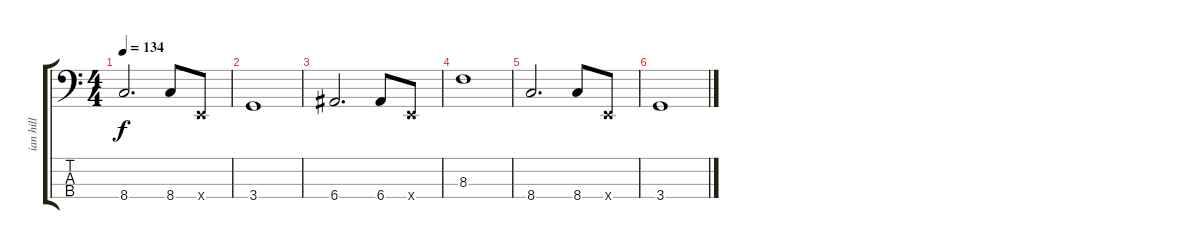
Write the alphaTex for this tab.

\track ("ian hill" "ian hill") {instrument electricbasspick}
\staff {score tabs}
\tuning (G2 D2 A1 E1) {hide}
\ts (4 4)
\tempo 134
\clef f4
\ks c
8.4.2{d dy f} 8.4.8 0.4{x}.8 |
3.4.1 |
6.4.2{d} 6.4.8 0.4{x}.8 |
8.3.1 |
8.4.2{d} 8.4.8 0.4{x}.8 |
3.4.1
